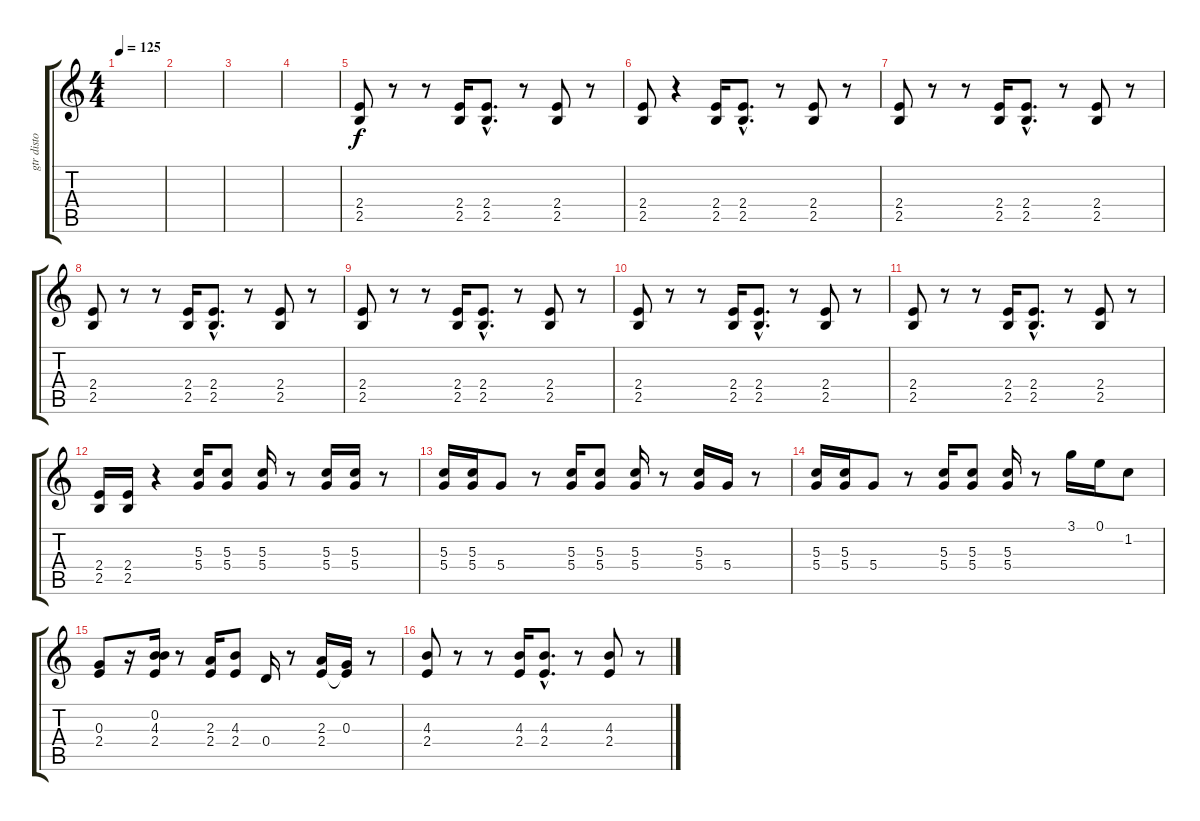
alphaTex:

\track ("gtr disto" "gtr disto") {instrument overdrivenguitar}
\staff {score tabs}
\tuning (E4 B3 G3 D3 A2 E2) {hide}
\ts (4 4)
\tempo 125
\clef g2
\ks c
|
|
|
|
(2.4 2.5).8 r.8 r.8 (2.4 2.5).16 (2.4{hac} 2.5{hac}).8{d} r.8 (2.4 2.5).8 r.8 |
(2.4 2.5).8 r.4 (2.4 2.5).16 (2.4{hac} 2.5{hac}).8{d} r.8 (2.4 2.5).8 r.8 |
(2.4 2.5).8 r.8 r.8 (2.4 2.5).16 (2.4{hac} 2.5{hac}).8{d} r.8 (2.4 2.5).8 r.8 |
(2.4 2.5).8 r.8 r.8 (2.4 2.5).16 (2.4{hac} 2.5{hac}).8{d} r.8 (2.4 2.5).8 r.8 |
(2.4 2.5).8 r.8 r.8 (2.4 2.5).16 (2.4{hac} 2.5{hac}).8{d} r.8 (2.4 2.5).8 r.8 |
(2.4 2.5).8 r.8 r.8 (2.4 2.5).16 (2.4{hac} 2.5{hac}).8{d} r.8 (2.4 2.5).8 r.8 |
(2.4 2.5).8 r.8 r.8 (2.4 2.5).16 (2.4{hac} 2.5{hac}).8{d} r.8 (2.4 2.5).8 r.8 |
(2.4 2.5).16 (2.4 2.5).16 r.4 (5.3 5.4).16 (5.3 5.4).8 (5.3 5.4).16 r.8 (5.3 5.4).16 (5.3 5.4).16 r.8 |
(5.3 5.4).16 (5.3 5.4).16 5.4.8 r.8 (5.3 5.4).16 (5.3 5.4).8 (5.3 5.4).16 r.8 (5.3 5.4).16 5.4.16 r.8 |
(5.3 5.4).16 (5.3 5.4).16 5.4.8 r.8 (5.3 5.4).16 (5.3 5.4).8 (5.3 5.4).16 r.8 3.1.16 0.1.16 1.2.8 |
(0.3 2.4).8 r.16 (0.2 4.3 2.4).16 r.8 (2.3 2.4).16 (4.3 2.4).8 0.4.16 r.8 (2.3 2.4).16 (0.3 2.4{t}).16 r.8 |
(4.3 2.4).8 r.8 r.8 (4.3 2.4).16 (4.3{hac} 2.4{hac}).8{d} r.8 (4.3 2.4).8 r.8
